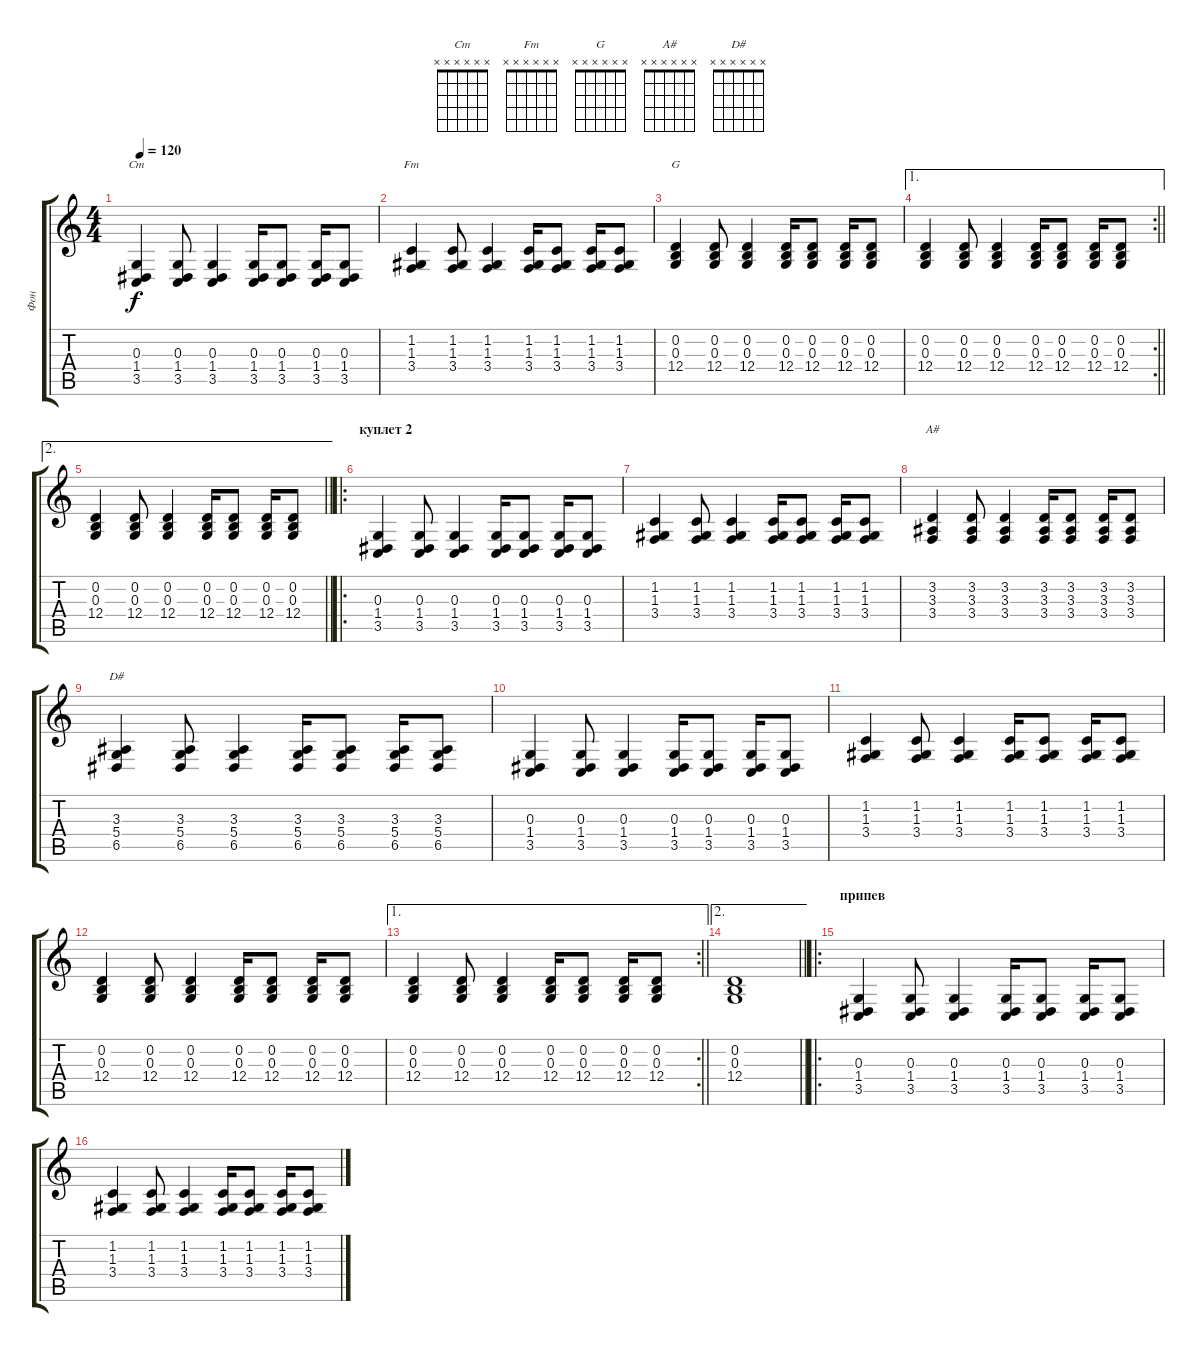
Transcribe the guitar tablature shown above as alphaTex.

\track ("Фон" "Фон") {instrument pad3polysynth}
\staff {score tabs}
\tuning (E4 B3 G3 D3 A2 E2) {hide}
\chord ("Cm" x x x x x x)
\chord ("Fm" x x x x x x)
\chord ("G" x x x x x x)
\chord ("A#" x x x x x x)
\chord ("D#" x x x x x x)
\ts (4 4)
\tempo 120
\clef g2
\ks c
(0.3 1.4 3.5).4{ch "Cm" dy f} (0.3 1.4 3.5).8 (0.3 1.4 3.5).4 (0.3 1.4 3.5).16 (0.3 1.4 3.5).8 (0.3 1.4 3.5).16 (0.3 1.4 3.5).8 |
(1.2 1.3 3.4).4{ch "Fm"} (1.2 1.3 3.4).8 (1.2 1.3 3.4).4 (1.2 1.3 3.4).16 (1.2 1.3 3.4).8 (1.2 1.3 3.4).16 (1.2 1.3 3.4).8 |
(0.2 0.3 12.4).4{ch "G"} (0.2 0.3 12.4).8 (0.2 0.3 12.4).4 (0.2 0.3 12.4).16 (0.2 0.3 12.4).8 (0.2 0.3 12.4).16 (0.2 0.3 12.4).8 |
\ae 1
\rc 2
\barLineRight lightlight
(0.2 0.3 12.4).4 (0.2 0.3 12.4).8 (0.2 0.3 12.4).4 (0.2 0.3 12.4).16 (0.2 0.3 12.4).8 (0.2 0.3 12.4).16 (0.2 0.3 12.4).8 |
\ae 2
\barLineRight lightlight
(0.2 0.3 12.4).4 (0.2 0.3 12.4).8 (0.2 0.3 12.4).4 (0.2 0.3 12.4).16 (0.2 0.3 12.4).8 (0.2 0.3 12.4).16 (0.2 0.3 12.4).8 |
\ro
\section ("" "куплет 2")
(0.3 1.4 3.5).4 (0.3 1.4 3.5).8 (0.3 1.4 3.5).4 (0.3 1.4 3.5).16 (0.3 1.4 3.5).8 (0.3 1.4 3.5).16 (0.3 1.4 3.5).8 |
(1.2 1.3 3.4).4 (1.2 1.3 3.4).8 (1.2 1.3 3.4).4 (1.2 1.3 3.4).16 (1.2 1.3 3.4).8 (1.2 1.3 3.4).16 (1.2 1.3 3.4).8 |
(3.2 3.3 3.4).4{ch "A#"} (3.2 3.3 3.4).8 (3.2 3.3 3.4).4 (3.2 3.3 3.4).16 (3.2 3.3 3.4).8 (3.2 3.3 3.4).16 (3.2 3.3 3.4).8 |
(3.3 5.4 6.5).4{ch "D#"} (3.3 5.4 6.5).8 (3.3 5.4 6.5).4 (3.3 5.4 6.5).16 (3.3 5.4 6.5).8 (3.3 5.4 6.5).16 (3.3 5.4 6.5).8 |
(0.3 1.4 3.5).4 (0.3 1.4 3.5).8 (0.3 1.4 3.5).4 (0.3 1.4 3.5).16 (0.3 1.4 3.5).8 (0.3 1.4 3.5).16 (0.3 1.4 3.5).8 |
(1.2 1.3 3.4).4 (1.2 1.3 3.4).8 (1.2 1.3 3.4).4 (1.2 1.3 3.4).16 (1.2 1.3 3.4).8 (1.2 1.3 3.4).16 (1.2 1.3 3.4).8 |
(0.2 0.3 12.4).4 (0.2 0.3 12.4).8 (0.2 0.3 12.4).4 (0.2 0.3 12.4).16 (0.2 0.3 12.4).8 (0.2 0.3 12.4).16 (0.2 0.3 12.4).8 |
\ae 1
\rc 2
\barLineRight lightlight
(0.2 0.3 12.4).4 (0.2 0.3 12.4).8 (0.2 0.3 12.4).4 (0.2 0.3 12.4).16 (0.2 0.3 12.4).8 (0.2 0.3 12.4).16 (0.2 0.3 12.4).8 |
\ae 2
\barLineRight lightlight
(0.2 0.3 12.4).1 |
\ro
\section ("" "припев")
(0.3 1.4 3.5).4 (0.3 1.4 3.5).8 (0.3 1.4 3.5).4 (0.3 1.4 3.5).16 (0.3 1.4 3.5).8 (0.3 1.4 3.5).16 (0.3 1.4 3.5).8 |
(1.2 1.3 3.4).4 (1.2 1.3 3.4).8 (1.2 1.3 3.4).4 (1.2 1.3 3.4).16 (1.2 1.3 3.4).8 (1.2 1.3 3.4).16 (1.2 1.3 3.4).8
